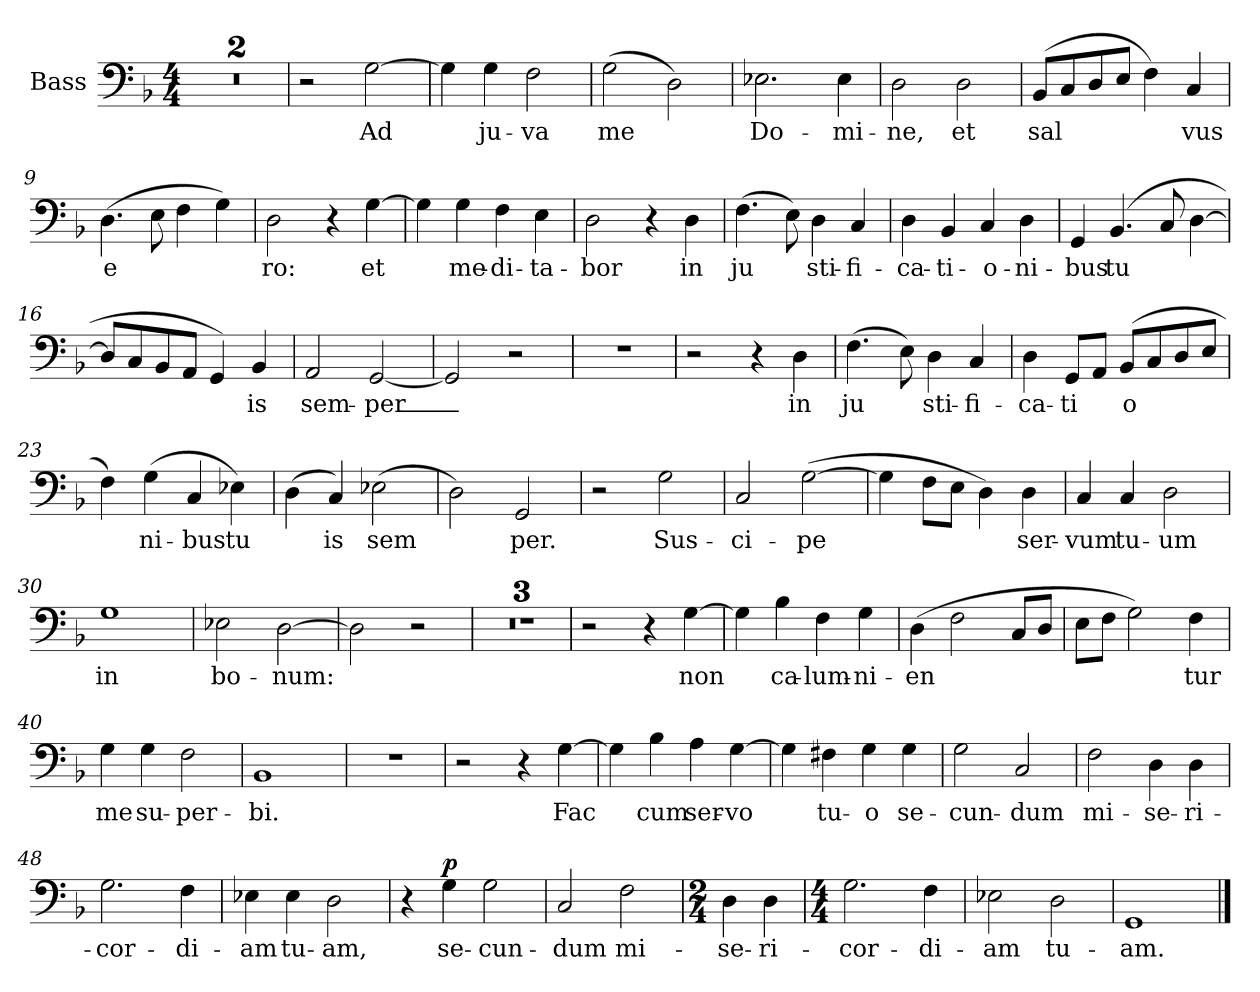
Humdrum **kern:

**kern	**text	**dynam
*part1	*part1	*part1
*staff1	*staff1	*staff1
*I"Bass	*	*
*I'B	*	*
*clefF4	*	*
*k[b-]	*	*
*M4/4	*	*
=1	=1	=1
1r	.	.
=2	=2	=2
1r	.	.
=3	=3	=3
2r	.	.
!	!LO:LY:b	!
[2G\	Ad	.
=4	=4	=4
4G\]	.	.
!	!LO:LY:b	!
4G\	ju-	.
!	!LO:LY:b	!
2F\	va	.
=5	=5	=5
!	!LO:LY:b	!
(2G\	me	.
2D\)	.	.
!!LO:LB:g=z
=6	=6	=6
!	!LO:LY:b	!
2.E-X\	Do-	.
!	!LO:LY:b	!
4E-\	mi-	.
=7	=7	=7
!	!LO:LY:b	!
2D\	ne,	.
!	!LO:LY:b	!
2D\	et	.
=8	=8	=8
!	!LO:LY:b	!
(8BB-/L	sal	.
8C/	.	.
8D/	.	.
8E/J	.	.
4F\)	.	.
!	!LO:LY:b	!
4C/	vus	.
=9	=9	=9
!	!LO:LY:b	!
(4.D\	e	.
8E\	.	.
4F\	.	.
4G\)	.	.
=10	=10	=10
!	!LO:LY:b	!
2D\	ro:	.
4r	.	.
!	!LO:LY:b	!
[4G\	et	.
=11	=11	=11
4G\]	.	.
!	!LO:LY:b	!
4G\	me-	.
!	!LO:LY:b	!
4F\	di-	.
!	!LO:LY:b	!
4E\	ta-	.
!!LO:LB:g=z
=12	=12	=12
!	!LO:LY:b	!
2D\	bor	.
4r	.	.
!	!LO:LY:b	!
4D\	in	.
=13	=13	=13
!	!LO:LY:b	!
(4.F\	ju	.
8E\)	.	.
!	!LO:LY:b	!
4D\	sti-	.
!	!LO:LY:b	!
4C/	fi-	.
=14	=14	=14
!	!LO:LY:b	!
4D\	ca-	.
!	!LO:LY:b	!
4BB-/	ti-	.
!	!LO:LY:b	!
4C/	o-	.
!	!LO:LY:b	!
4D\	ni-	.
=15	=15	=15
!	!LO:LY:b	!
4GG/	bus	.
!	!LO:LY:b	!
(4.BB-/	tu	.
8C/	.	.
[4D\	.	.
=16	=16	=16
8D/L]	.	.
8C/	.	.
8BB-/	.	.
8AA/J	.	.
4GG/)	.	.
!	!LO:LY:b	!
4BB-/	is	.
=17	=17	=17
!	!LO:LY:b	!
2AA/	sem-	.
!	!LO:LY:b	!
[2GG/	per_-	.
!!LO:LB:g=z
=18	=18	=18
!	!LO:LY:b	!
2GG/]	_	.
2r	.	.
=19	=19	=19
1r	.	.
=20	=20	=20
2r	.	.
4r	.	.
!	!LO:LY:b	!
4D\	in	.
=21	=21	=21
!	!LO:LY:b	!
(4.F\	ju	.
8E\)	.	.
!	!LO:LY:b	!
4D\	sti-	.
!	!LO:LY:b	!
4C/	fi-	.
=22	=22	=22
!	!LO:LY:b	!
4D\	ca-	.
!	!LO:LY:b	!
8GG/L	ti	.
8AA/J	.	.
!	!LO:LY:b	!
(8BB-/L	o	.
8C/	.	.
8D/	.	.
8E/J	.	.
=23	=23	=23
4F\)	.	.
!	!LO:LY:b	!
(4G\	ni-	.
!	!LO:LY:b	!
4C/	bus	.
!	!LO:LY:b	!
4E-X\)	tu-	.
!!LO:LB:g=z
=24	=24	=24
!	!LO:LY:b	!
(4D\	_-	.
!	!LO:LY:b	!
4C/)	is	.
!	!LO:LY:b	!
(2E-X\	sem	.
=25	=25	=25
2D\)	.	.
!	!LO:LY:b	!
2GG/	per.	.
=26	=26	=26
2r	.	.
!	!LO:LY:b	!
2G\	Sus-	.
=27	=27	=27
!	!LO:LY:b	!
2C/	ci-	.
!	!LO:LY:b	!
([2G\	pe	.
=28	=28	=28
4G\]	.	.
8F\L	.	.
8E\J	.	.
4D\)	.	.
!	!LO:LY:b	!
4D\	ser-	.
!!LO:LB:g=z
=29	=29	=29
!	!LO:LY:b	!
4C/	vum	.
!	!LO:LY:b	!
4C/	tu-	.
!	!LO:LY:b	!
2D\	um	.
=30	=30	=30
!	!LO:LY:b	!
1G	in	.
=31	=31	=31
!	!LO:LY:b	!
2E-X\	bo-	.
!	!LO:LY:b	!
[2D\	num:	.
=32	=32	=32
2D\]	.	.
2r	.	.
=33	=33	=33
1r	.	.
=34	=34	=34
1r	.	.
=35	=35	=35
1r	.	.
!!LO:LB:g=z
=36	=36	=36
2r	.	.
4r	.	.
!	!LO:LY:b	!
[4G\	non	.
=37	=37	=37
4G\]	.	.
!	!LO:LY:b	!
4B-\	ca-	.
!	!LO:LY:b	!
4F\	lum-	.
!	!LO:LY:b	!
4G\	ni-	.
=38	=38	=38
!	!LO:LY:b	!
(4D\	en	.
2F\	.	.
8C/L	.	.
8D/J	.	.
=39	=39	=39
8E\L	.	.
8F\J	.	.
2G\)	.	.
!	!LO:LY:b	!
4F\	tur	.
=40	=40	=40
!	!LO:LY:b	!
4G\	me	.
!	!LO:LY:b	!
4G\	su-	.
!	!LO:LY:b	!
2F\	per-	.
=41	=41	=41
!	!LO:LY:b	!
1BB-	bi.	.
!!LO:LB:g=z
=42	=42	=42
1r	.	.
=43	=43	=43
2r	.	.
4r	.	.
!	!LO:LY:b	!
[4G\	Fac	.
=44	=44	=44
4G\]	.	.
!	!LO:LY:b	!
4B-\	cum	.
!	!LO:LY:b	!
4A\	ser-	.
!	!LO:LY:b	!
[4G\	vo	.
=45	=45	=45
4G\]	.	.
!	!LO:LY:b	!
4F#X\	tu-	.
!	!LO:LY:b	!
4G\	o	.
!	!LO:LY:b	!
4G\	se-	.
=46	=46	=46
!	!LO:LY:b	!
2G\	cun-	.
!	!LO:LY:b	!
2C/	dum	.
=47	=47	=47
!	!LO:LY:b	!
2F\	mi-	.
!	!LO:LY:b	!
4D\	se-	.
!	!LO:LY:b	!
4D\	ri-	.
=48	=48	=48
!	!LO:LY:b	!
2.G\	cor-	.
!	!LO:LY:b	!
4F\	di-	.
!!LO:LB:g=z
=49	=49	=49
!	!LO:LY:b	!
4E-X\	am	.
!	!LO:LY:b	!
4E-\	tu-	.
!	!LO:LY:b	!
2D\	am,	.
=50	=50	=50
4r	.	.
!	!LO:LY:b	!LO:DY:b
4G\	se-	p
!	!LO:LY:b	!
2G\	cun-	.
=51	=51	=51
!	!LO:LY:b	!
2C/	dum	.
!	!LO:LY:b	!
2F\	mi-	.
=52	=52	=52
*M2/4	*	*
!	!LO:LY:b	!
4D\	se-	.
!	!LO:LY:b	!
4D\	ri-	.
=53	=53	=53
*M4/4	*	*
!	!LO:LY:b	!
2.G\	cor-	.
!	!LO:LY:b	!
4F\	di-	.
=54	=54	=54
!	!LO:LY:b	!
2E-X\	am	.
!	!LO:LY:b	!
2D\	tu-	.
=55	=55	=55
!	!LO:LY:b	!
1GG>	am.	.
==	==	==
*-	*-	*-
